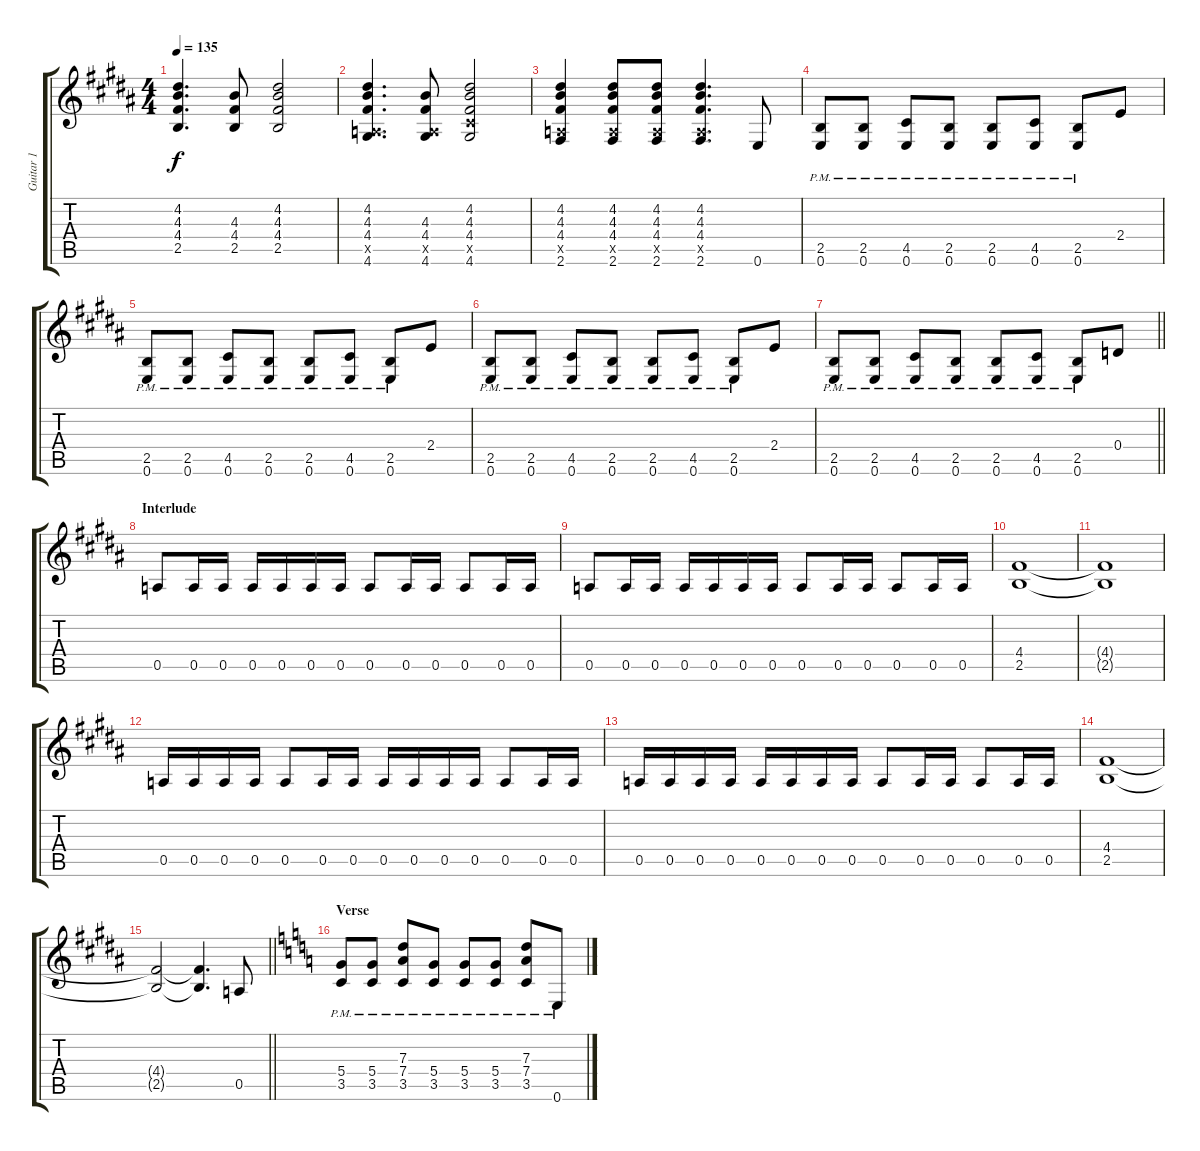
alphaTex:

\track ("Guitar 1" "Guitar 1") {instrument distortionguitar}
\staff {score tabs}
\tuning (E4 B3 G3 D3 A2 E2) {hide}
\ts (4 4)
\tempo 135
\clef g2
\ks b
(4.2 4.3 4.4 2.5).4{d dy f} (4.3 4.4 2.5).8 (4.2 4.3 4.4 2.5).2 |
(4.2 4.3 4.4 0.5{x} 4.6).4{d} (4.3 4.4 0.5{x} 4.6).8 (4.2 4.3 4.4 4.5{x} 4.6).2 |
(4.2 4.3 4.4 0.5{x} 2.6).4 (4.2 4.3 4.4 0.5{x} 2.6).8 (4.2 4.3 4.4 0.5{x} 2.6).8 (4.2 4.3 4.4 0.5{x} 2.6).4{d} 0.6.8 |
(2.5{pm} 0.6{pm}).8 (2.5{pm} 0.6{pm}).8 (4.5{pm} 0.6{pm}).8 (2.5{pm} 0.6{pm}).8 (2.5{pm} 0.6{pm}).8 (4.5{pm} 0.6{pm}).8 (2.5{pm} 0.6{pm}).8 2.4.8 |
(2.5{pm} 0.6{pm}).8 (2.5{pm} 0.6{pm}).8 (4.5{pm} 0.6{pm}).8 (2.5{pm} 0.6{pm}).8 (2.5{pm} 0.6{pm}).8 (4.5{pm} 0.6{pm}).8 (2.5{pm} 0.6{pm}).8 2.4.8 |
(2.5{pm} 0.6{pm}).8 (2.5{pm} 0.6{pm}).8 (4.5{pm} 0.6{pm}).8 (2.5{pm} 0.6{pm}).8 (2.5{pm} 0.6{pm}).8 (4.5{pm} 0.6{pm}).8 (2.5{pm} 0.6{pm}).8 2.4.8 |
\barLineRight lightlight
(2.5{pm} 0.6{pm}).8 (2.5{pm} 0.6{pm}).8 (4.5{pm} 0.6{pm}).8 (2.5{pm} 0.6{pm}).8 (2.5{pm} 0.6{pm}).8 (4.5{pm} 0.6{pm}).8 (2.5{pm} 0.6{pm}).8 0.4.8 |
\section ("" "Interlude")
0.5.8 0.5.16 0.5.16 0.5.16 0.5.16 0.5.16 0.5.16 0.5.8 0.5.16 0.5.16 0.5.8 0.5.16 0.5.16 |
0.5.8 0.5.16 0.5.16 0.5.16 0.5.16 0.5.16 0.5.16 0.5.8 0.5.16 0.5.16 0.5.8 0.5.16 0.5.16 |
(4.4 2.5).1 |
(4.4{t} 2.5{t}).1 |
0.5.16 0.5.16 0.5.16 0.5.16 0.5.8 0.5.16 0.5.16 0.5.16 0.5.16 0.5.16 0.5.16 0.5.8 0.5.16 0.5.16 |
0.5.16 0.5.16 0.5.16 0.5.16 0.5.16 0.5.16 0.5.16 0.5.16 0.5.8 0.5.16 0.5.16 0.5.8 0.5.16 0.5.16 |
(4.4 2.5).1 |
\barLineRight lightlight
(4.4{t} 2.5{t}).2 (4.4{t} 2.5{t}).4{d} 0.5.8 |
\section ("" "Verse")
\ks c
(5.4{pm} 3.5{pm}).8 (5.4{pm} 3.5{pm}).8 (7.3{pm} 7.4{pm} 3.5{pm}).8 (5.4{pm} 3.5{pm}).8 (5.4{pm} 3.5{pm}).8 (5.4{pm} 3.5{pm}).8 (7.3{pm} 7.4{pm} 3.5{pm}).8 0.6{pm}.8
